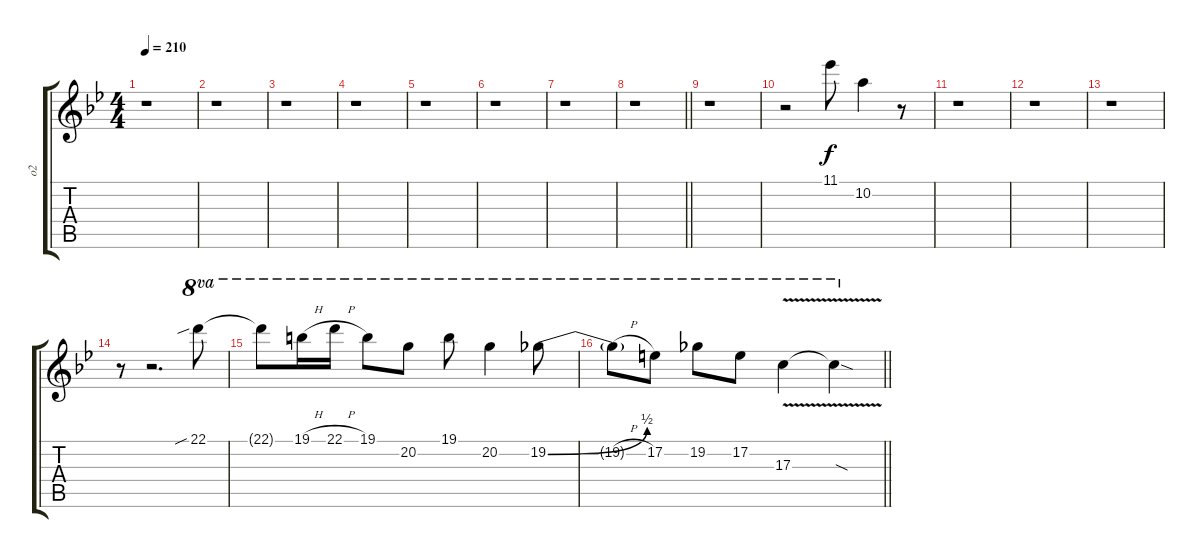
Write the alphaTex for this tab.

\track ("o2" "o2") {instrument overdrivenguitar}
\staff {score tabs}
\tuning (E4 B3 G3 D3 A2 E2) {hide}
\ts (4 4)
\section ("" " ")
\tempo 210
\clef g2
\ks bb
r.1{dy f} |
r.1 |
r.1 |
r.1 |
r.1 |
r.1 |
r.1 |
\barLineRight lightlight
r.1 |
\section ("" " ")
r.1 |
r.2 11.1.8 10.2.4 r.8 |
r.1 |
r.1 |
r.1 |
r.8 r.2{d} 22.1{sib}.8{ot 8va} |
22.1{t}.8{ot 8va} 19.1{h}.16{ot 8va} 22.1{h}.16{ot 8va} 19.1.8{ot 8va} 20.2.8{ot 8va} 19.1.8{ot 8va} 20.2.4{ot 8va} 19.2{be (bend 0 0 60 2)}.8{ot 8va} |
\barLineRight lightlight
19.2{h t}.8{ot 8va} 17.2.8{ot 8va} 19.2.8{ot 8va} 17.2.8{ot 8va} 17.3{v}.4{ot 8va} 17.3{sod t}.4{ot 8va}
